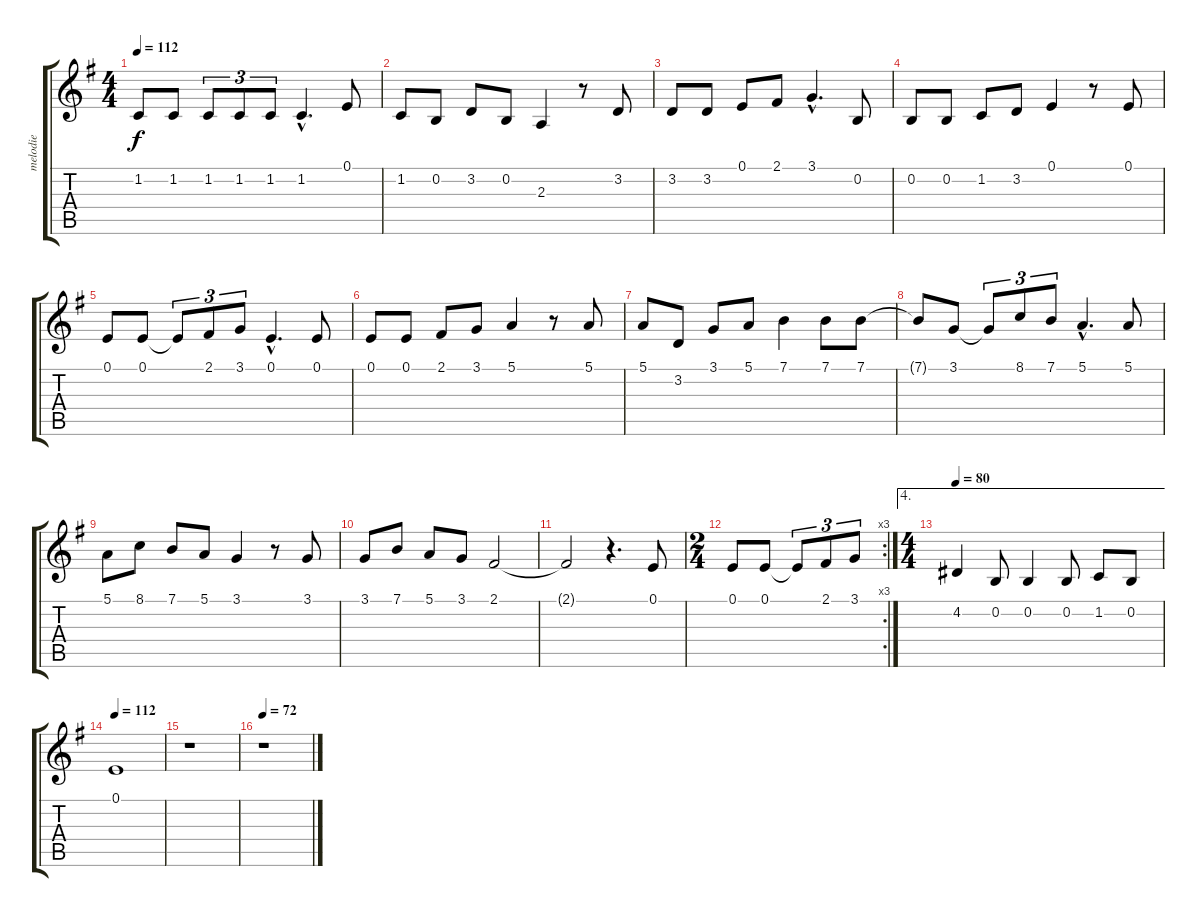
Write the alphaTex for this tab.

\track ("melodie" "melodie") {instrument clarinet}
\staff {score tabs}
\tuning (E4 B3 G3 D3 A2 E2) {hide}
\ts (4 4)
\tempo 112
\clef g2
\ks eminor
1.2.8{dy f} 1.2.8 1.2.8{tu (3 2)} 1.2.8{tu (3 2)} 1.2.8{tu (3 2)} 1.2{hac}.4{d} 0.1.8 |
1.2.8 0.2.8 3.2.8 0.2.8 2.3.4 r.8 3.2.8 |
3.2.8 3.2.8 0.1.8 2.1.8 3.1{hac}.4{d} 0.2.8 |
0.2.8 0.2.8 1.2.8 3.2.8 0.1.4 r.8 0.1.8 |
0.1.8 0.1.8 0.1{t}.8{tu (3 2)} 2.1.8{tu (3 2)} 3.1.8{tu (3 2)} 0.1{hac}.4{d} 0.1.8 |
0.1.8 0.1.8 2.1.8 3.1.8 5.1.4 r.8 5.1.8 |
5.1.8 3.2.8 3.1.8 5.1.8 7.1.4 7.1.8 7.1.8 |
7.1{t}.8 3.1.8 3.1{t}.8{tu (3 2)} 8.1.8{tu (3 2)} 7.1.8{tu (3 2)} 5.1{hac}.4{d} 5.1.8 |
5.1.8 8.1.8 7.1.8 5.1.8 3.1.4 r.8 3.1.8 |
3.1.8 7.1.8 5.1.8 3.1.8 2.1.2 |
2.1{t}.2 r.4{d} 0.1.8 |
\rc 3
\ts (2 4)
0.1.8 0.1.8 0.1{t}.8{tu (3 2)} 2.1.8{tu (3 2)} 3.1.8{tu (3 2)} |
\ae 4
\ts (4 4)
\tempo 80
4.2.4 0.2.8 0.2.4 0.2.8 1.2.8 0.2.8 |
\tempo 112
0.1.1 |
r.1 |
\tempo 72
r.1
